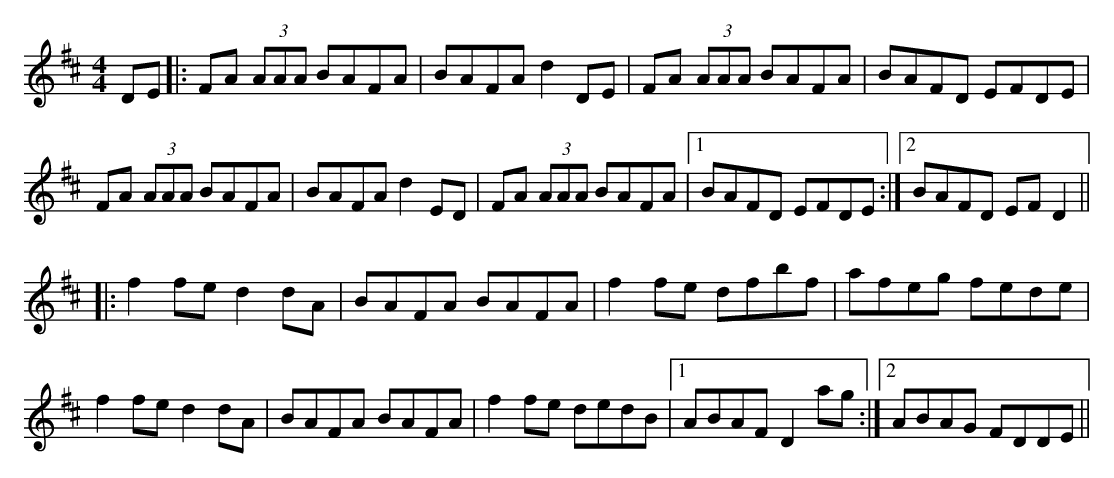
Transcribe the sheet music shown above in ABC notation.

X:1
M:4/4
K:D
DE|:FA (3AAA BAFA|BAFA d2 DE|FA (3AAA BAFA|BAFD EFDE|
FA (3AAA BAFA|BAFA d2 ED|FA (3AAA BAFA|1 BAFD EFDE:|2 BAFD EF D2||
|:f2 fe d2 dA|BAFA BAFA|f2 fe dfbf|afeg fede|
f2 fe d2 dA|BAFA BAFA|f2 fe dedB|1 ABAF D2 ag:|2 ABAG FDDE||
